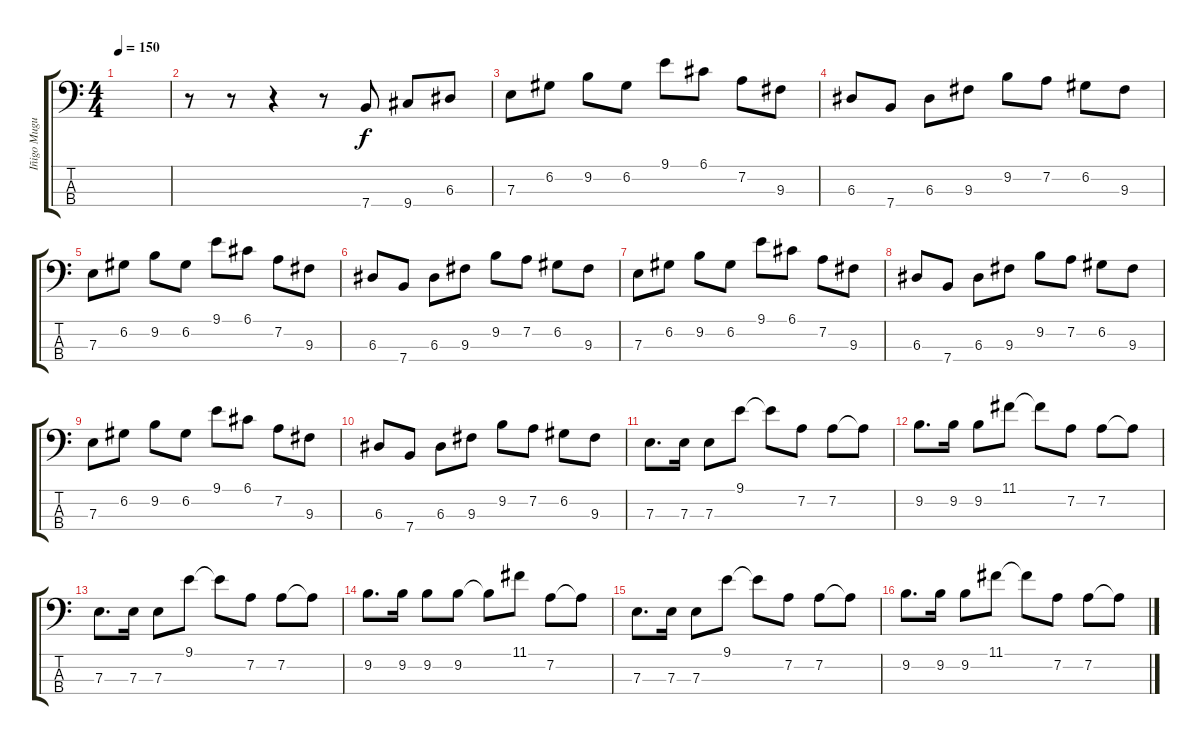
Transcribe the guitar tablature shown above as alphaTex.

\track ("Iñigo Muguruza" "Iñigo Mugu") {instrument electricbassfinger}
\staff {score tabs}
\tuning (G2 D2 A1 E1) {hide}
\ts (4 4)
\tempo 150
\clef f4
\ks c
|
r.8 r.8 r.4 r.8 7.4.8 9.4.8 6.3.8 |
7.3.8 6.2.8 9.2.8 6.2.8 9.1.8 6.1.8 7.2.8 9.3.8 |
6.3.8 7.4.8 6.3.8 9.3.8 9.2.8 7.2.8 6.2.8 9.3.8 |
7.3.8 6.2.8 9.2.8 6.2.8 9.1.8 6.1.8 7.2.8 9.3.8 |
6.3.8 7.4.8 6.3.8 9.3.8 9.2.8 7.2.8 6.2.8 9.3.8 |
7.3.8 6.2.8 9.2.8 6.2.8 9.1.8 6.1.8 7.2.8 9.3.8 |
6.3.8 7.4.8 6.3.8 9.3.8 9.2.8 7.2.8 6.2.8 9.3.8 |
7.3.8 6.2.8 9.2.8 6.2.8 9.1.8 6.1.8 7.2.8 9.3.8 |
6.3.8 7.4.8 6.3.8 9.3.8 9.2.8 7.2.8 6.2.8 9.3.8 |
7.3.8{d} 7.3.16 7.3.8 9.1.8 9.1{t}.8 7.2.8 7.2.8 7.2{t}.8 |
9.2.8{d} 9.2.16 9.2.8 11.1.8 11.1{t}.8 7.2.8 7.2.8 7.2{t}.8 |
7.3.8{d} 7.3.16 7.3.8 9.1.8 9.1{t}.8 7.2.8 7.2.8 7.2{t}.8 |
9.2.8{d} 9.2.16 9.2.8 9.2.8 9.2{t}.8 11.1.8 7.2.8 7.2{t}.8 |
7.3.8{d} 7.3.16 7.3.8 9.1.8 9.1{t}.8 7.2.8 7.2.8 7.2{t}.8 |
9.2.8{d} 9.2.16 9.2.8 11.1.8 11.1{t}.8 7.2.8 7.2.8 7.2{t}.8
